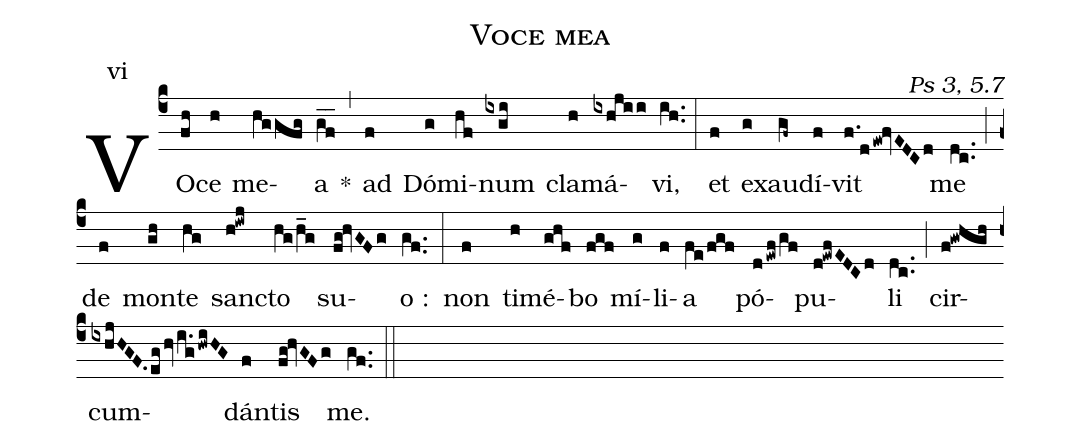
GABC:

name:Voce mea;
commentary: Ps 3, 5.7;
mode:vi;
%%
(c4) VO(fh)ce(h) me(hggfg)a(gf__) *(,) ad(f) Dó(g)mi(hf)num(ixgi) cla(h)má(ixhjii)vi,(ih..) (:) et(f) ex(g)au(gf~)dí(f)vit(f.!dew!fvEDCd) me(dc..) (;) de(f) mon(gh)te(hg) san(h!iwj)cto(hg/h_g) su(fg!hvGFg)o~:(gf..) (:) non(f) ti(h)mé(ghf)bo(fgf) mí(g)li(f)a(fe/fgf) pó(dewf/gf)pu(d!ewfEDCd)li(dc..) (;) cir(f!gwhgh)cum(ixhjHGF.eghvi.ghwiHG)dán(f)tis(fg!hvGFg) me.(gf..) (::)
